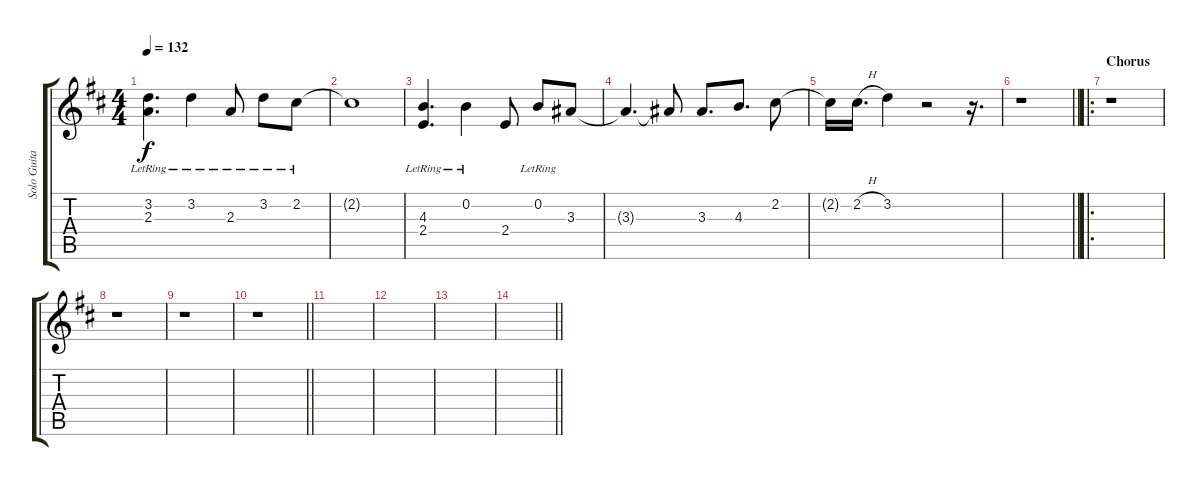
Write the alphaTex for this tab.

\track ("Solo Guitar" "Solo Guita") {instrument acousticguitarsteel}
\staff {score tabs}
\tuning (E4 B3 G3 D3 A2 E2) {hide}
\ts (4 4)
\tempo 132
\clef g2
\ks d
(3.2{lr} 2.3{lr}).4{d dy f} 3.2{lr}.4 2.3{lr}.8 3.2{lr}.8 2.2{lr}.8 |
2.2{t}.1 |
(4.3{lr} 2.4).4{d} 0.2{lr}.4 2.4.8 0.2{lr}.8 3.3.8 |
3.3{t}.4{d} 3.3{t}.8 3.3.8{d} 4.3.8{d} 2.2.8 |
2.2{t}.16 2.2{h}.16{d} 3.2.4 r.2 r.16{d} |
\barLineRight lightlight
r.1 |
\ro
\section ("" "Chorus")
r.1 |
r.1 |
r.1 |
\barLineRight lightlight
r.1 |
|
|
|
\barLineRight lightlight
